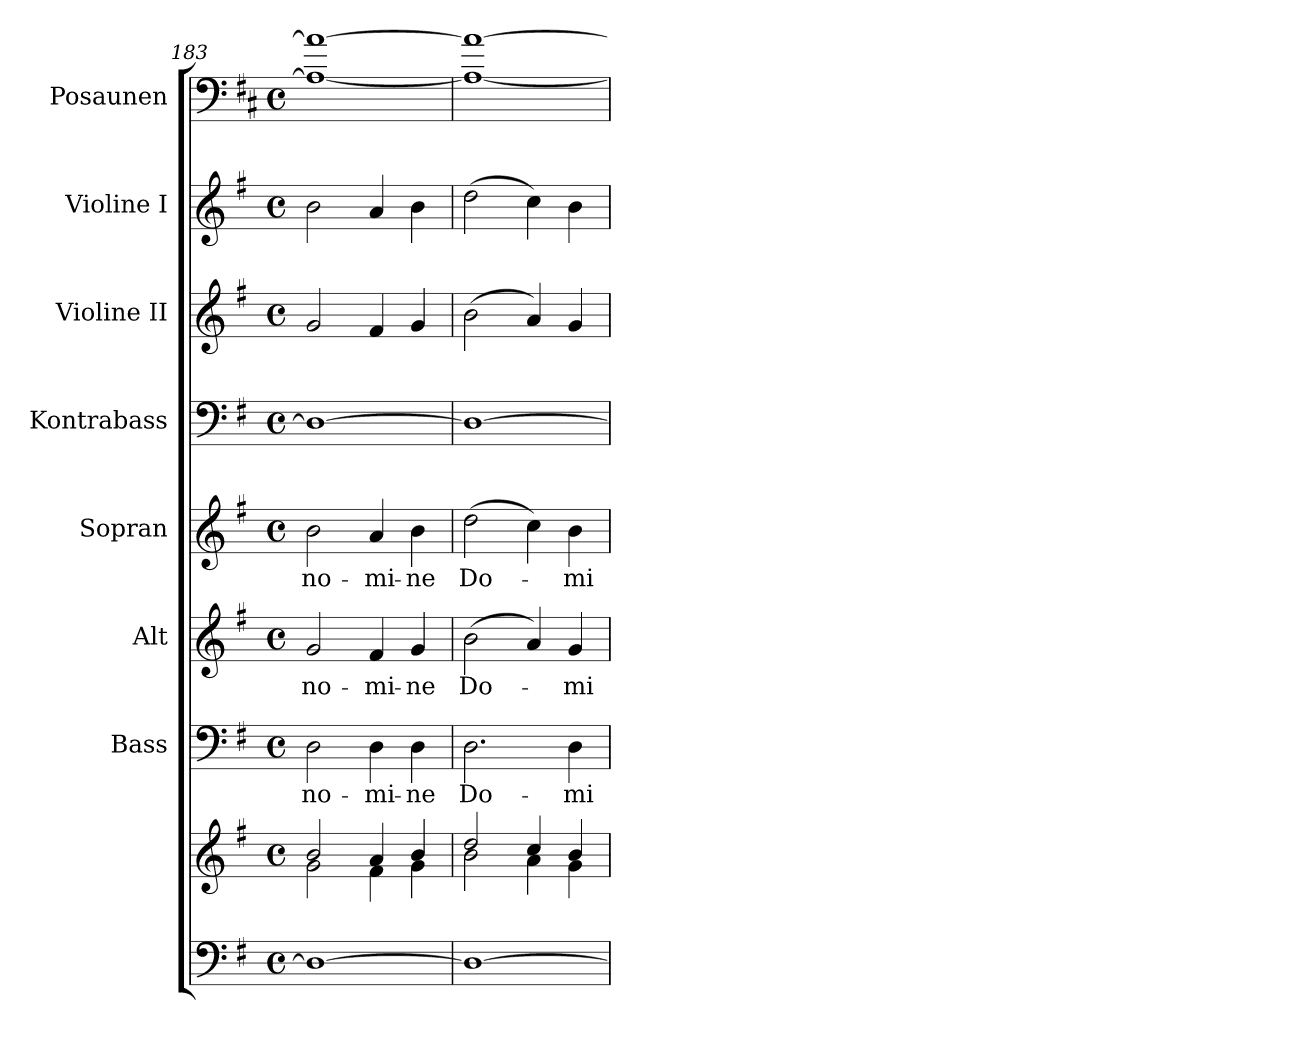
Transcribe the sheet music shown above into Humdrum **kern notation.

**kern	**kern	**kern	**text	**kern	**text	**kern	**text	**kern	**kern	**kern	**kern
*part8	*part8	*part7	*part7	*part6	*part6	*part5	*part5	*part4	*part3	*part2	*part1
*staff9	*staff8	*staff7	*staff7	*staff6	*staff6	*staff5	*staff5	*staff4	*staff3	*staff2	*staff1
*	*	*I"Bass	*	*I"Alt	*	*I"Sopran	*	*I"Kontrabass	*I"Violine II	*I"Violine I	*I"Posaunen
*	*	*I'B.	*	*I'A.	*	*I'S.	*	*I'Kb.	*I'Vl. II	*I'Vl. I	*I'Pos.
*clefF4	*clefG2	*clefF4	*	*clefG2	*	*clefG2	*	*clefF4	*clefG2	*clefG2	*clefF4
*	*	*	*	*	*	*	*	*ITrd7c12	*	*	*ITrd4c7
*k[f#]	*k[f#]	*k[f#]	*	*k[f#]	*	*k[f#]	*	*k[f#]	*k[f#]	*k[f#]	*k[f#]
*G:	*G:	*G:	*	*G:	*	*G:	*	*G:	*G:	*G:	*G:
*M4/4	*M4/4	*M4/4	*	*M4/4	*	*M4/4	*	*M4/4	*M4/4	*M4/4	*M4/4
*met(c)	*met(c)	*met(c)	*	*met(c)	*	*met(c)	*	*met(c)	*met(c)	*met(c)	*met(c)
=183	=183	=183	=183	=183	=183	=183	=183	=183	=183	=183	=183
*	*^	*	*	*	*	*	*	*	*	*	*
!	!	!	!	!LO:LY:b	!	!LO:LY:b	!	!LO:LY:b	!	!	!	!
1D_	2b/	2g\	2D\	no-	2g/	no-	2b\	no-	1DD_	2g/	2b\	1D_ 1d_
!	!	!	!	!LO:LY:b	!	!LO:LY:b	!	!LO:LY:b	!	!	!	!
.	4a/	4f#\	4D\	-mi-	4f#/	-mi-	4a/	-mi-	.	4f#/	4a/	.
!	!	!	!	!LO:LY:b	!	!LO:LY:b	!	!LO:LY:b	!	!	!	!
.	4b/	4g\	4D\	-ne	4g/	-ne	4b\	-ne	.	4g/	4b\	.
=184	=184	=184	=184	=184	=184	=184	=184	=184	=184	=184	=184	=184
!	!	!	!	!LO:LY:b	!	!LO:LY:b	!	!LO:LY:b	!	!	!	!
1D_	2dd/	2b\	2.D\	Do-	(>2b\	Do-	(>2dd\	Do-	1DD_	(>2b\	(>2dd\	1D_ 1d_
.	4cc/	4a\	.	.	4a/)	.	4cc\)	.	.	4a/)	4cc\)	.
!	!	!	!	!LO:LY:b	!	!LO:LY:b	!	!LO:LY:b	!	!	!	!
.	4b/	4g\	4D\	-mi-	4g/	-mi-	4b\	-mi-	.	4g/	4b\	.
*	*v	*v	*	*	*	*	*	*	*	*	*	*
=	=	=	=	=	=	=	=	=	=	=	=
*-	*-	*-	*-	*-	*-	*-	*-	*-	*-	*-	*-
